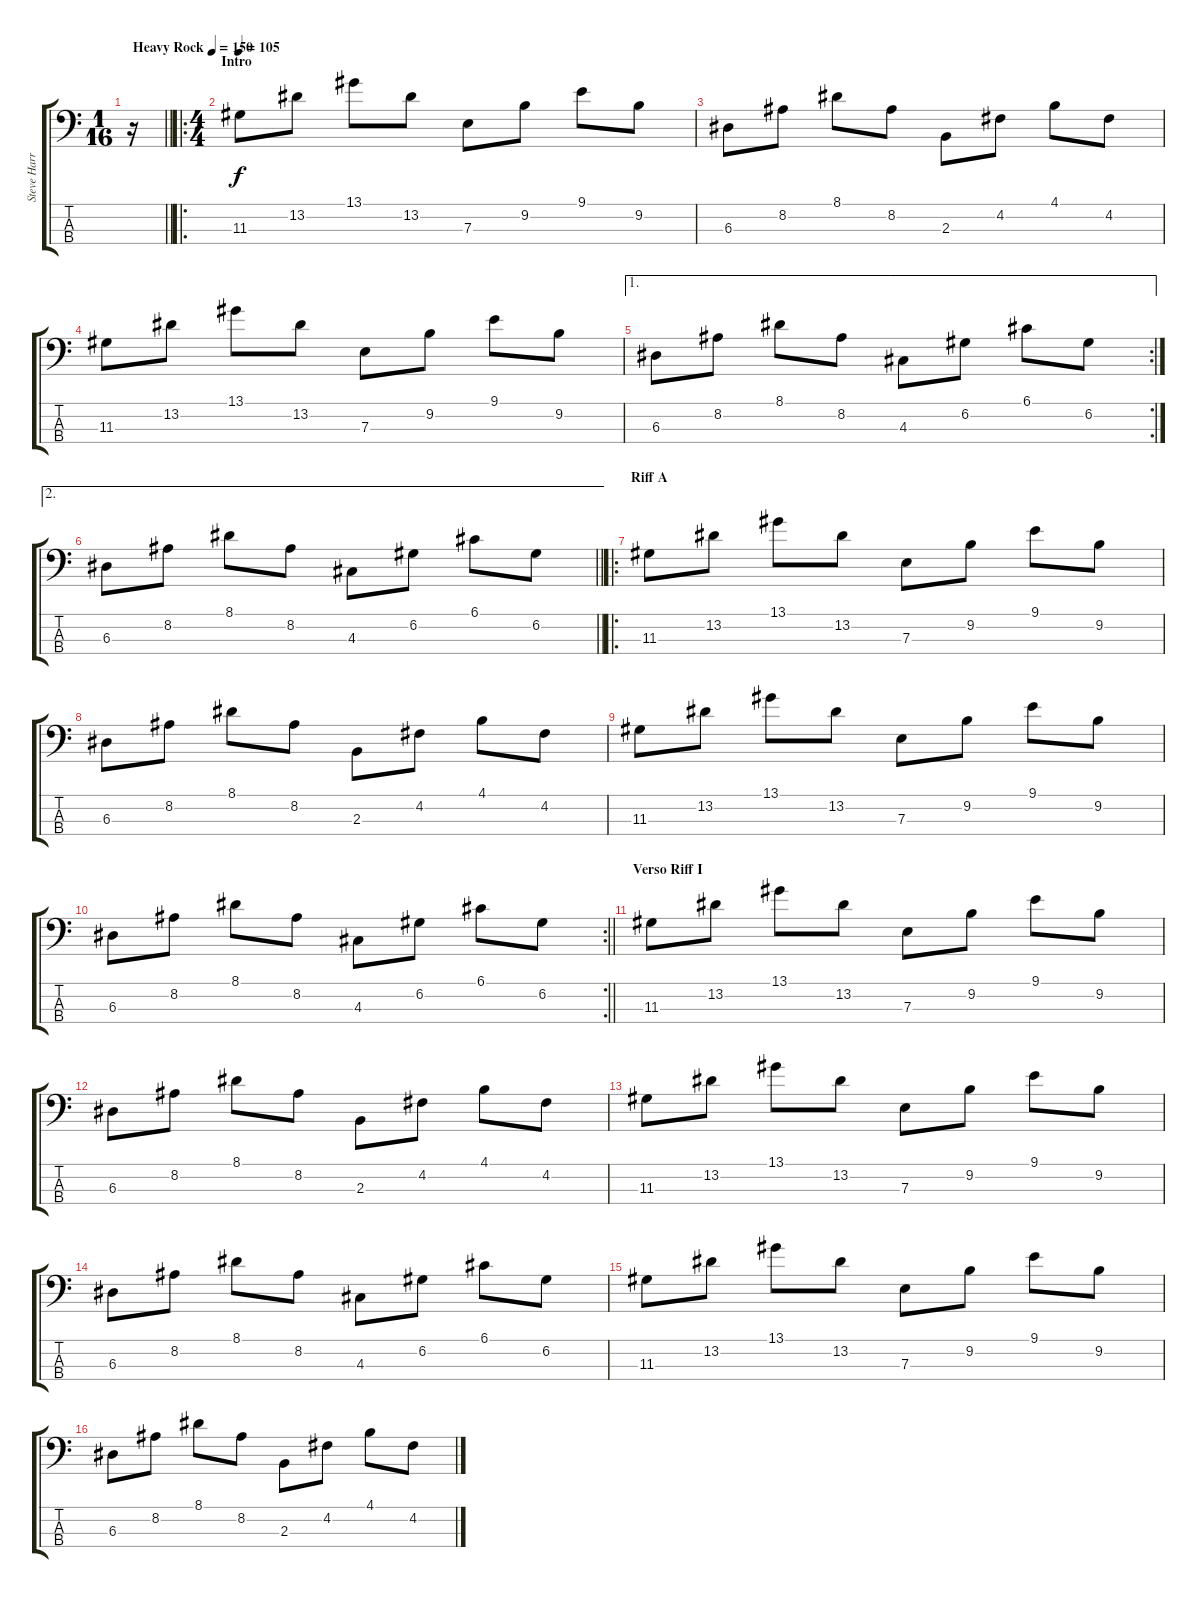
\track ("Steve Harris" "Steve Harr") {instrument electricbassfinger}
\staff {score tabs}
\tuning (G2 D2 A1 E1) {hide}
\ts (1 16)
\tempo (150 "Heavy Rock")
\clef f4
\barLineRight lightlight
\ks c
r.16{dy f instrument electricbassfinger} |
\ro
\ts (4 4)
\section ("" "Intro")
\tempo 105
11.3.8 13.2.8 13.1.8 13.2.8 7.3.8 9.2.8 9.1.8 9.2.8 |
6.3.8 8.2.8 8.1.8 8.2.8 2.3.8 4.2.8 4.1.8 4.2.8 |
11.3.8 13.2.8 13.1.8 13.2.8 7.3.8 9.2.8 9.1.8 9.2.8 |
\ae 1
\rc 2
6.3.8 8.2.8 8.1.8 8.2.8 4.3.8 6.2.8 6.1.8 6.2.8 |
\ae 2
\barLineRight lightlight
6.3.8 8.2.8 8.1.8 8.2.8 4.3.8 6.2.8 6.1.8 6.2.8 |
\ro
\section ("" "Riff A")
11.3.8 13.2.8 13.1.8 13.2.8 7.3.8 9.2.8 9.1.8 9.2.8 |
6.3.8 8.2.8 8.1.8 8.2.8 2.3.8 4.2.8 4.1.8 4.2.8 |
11.3.8 13.2.8 13.1.8 13.2.8 7.3.8 9.2.8 9.1.8 9.2.8 |
\rc 2
\barLineRight lightlight
6.3.8 8.2.8 8.1.8 8.2.8 4.3.8 6.2.8 6.1.8 6.2.8 |
\section ("" "Verso Riff I")
11.3.8 13.2.8 13.1.8 13.2.8 7.3.8 9.2.8 9.1.8 9.2.8 |
6.3.8 8.2.8 8.1.8 8.2.8 2.3.8 4.2.8 4.1.8 4.2.8 |
11.3.8 13.2.8 13.1.8 13.2.8 7.3.8 9.2.8 9.1.8 9.2.8 |
6.3.8 8.2.8 8.1.8 8.2.8 4.3.8 6.2.8 6.1.8 6.2.8 |
11.3.8 13.2.8 13.1.8 13.2.8 7.3.8 9.2.8 9.1.8 9.2.8 |
6.3.8 8.2.8 8.1.8 8.2.8 2.3.8 4.2.8 4.1.8 4.2.8
